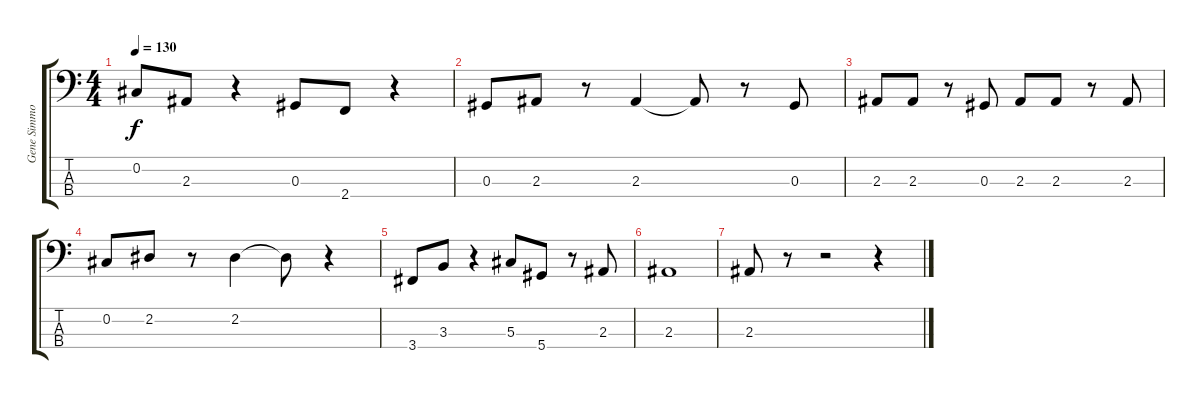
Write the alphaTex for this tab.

\track ("Gene Simmons" "Gene Simmo") {instrument electricbasspick}
\staff {score tabs}
\tuning (Gb2 Db2 Ab1 Eb1) {hide}
\ts (4 4)
\tempo 130
\clef f4
\ks c
0.2.8{dy f} 2.3.8 r.4 0.3.8 2.4.8 r.4 |
0.3.8 2.3.8 r.8 2.3.4 2.3{t}.8 r.8 0.3.8 |
2.3.8 2.3.8 r.8 0.3.8 2.3.8 2.3.8 r.8 2.3.8 |
0.2.8 2.2.8 r.8 2.2.4 2.2{t}.8 r.4 |
3.4.8 3.3.8 r.4 5.3.8 5.4.8 r.8 2.3.8 |
2.3.1 |
2.3.8 r.8 r.2 r.4
